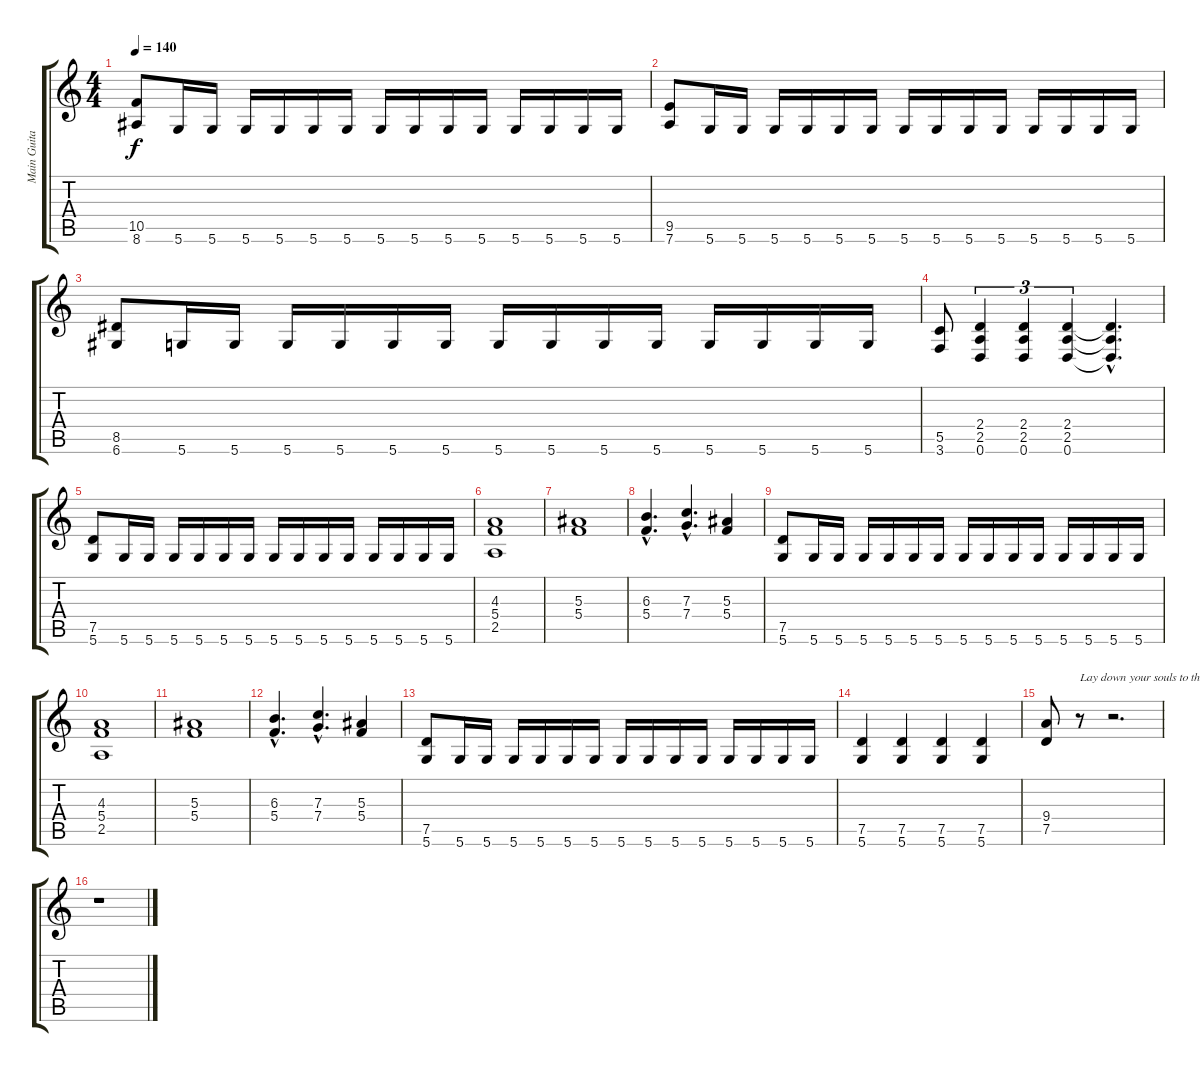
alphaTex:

\track ("Main Guitar" "Main Guita") {instrument distortionguitar}
\staff {score tabs}
\tuning (D4 A3 F3 C3 G2 D2) {hide}
\ts (4 4)
\tempo 140
\clef g2
\ks c
(10.5 8.6).8{dy f} 5.6.16 5.6.16 5.6.16 5.6.16 5.6.16 5.6.16 5.6.16 5.6.16 5.6.16 5.6.16 5.6.16 5.6.16 5.6.16 5.6.16 |
(9.5 7.6).8 5.6.16 5.6.16 5.6.16 5.6.16 5.6.16 5.6.16 5.6.16 5.6.16 5.6.16 5.6.16 5.6.16 5.6.16 5.6.16 5.6.16 |
(8.5 6.6).8 5.6.16 5.6.16 5.6.16 5.6.16 5.6.16 5.6.16 5.6.16 5.6.16 5.6.16 5.6.16 5.6.16 5.6.16 5.6.16 5.6.16 |
(5.5 3.6).8 (2.4 2.5 0.6).4{tu (3 2)} (2.4 2.5 0.6).4{tu (3 2)} (2.4 2.5 0.6).4{tu (3 2)} (2.4{hac t} 2.5{hac t} 0.6{hac t}).4{d} |
(7.5 5.6).8 5.6.16 5.6.16 5.6.16 5.6.16 5.6.16 5.6.16 5.6.16 5.6.16 5.6.16 5.6.16 5.6.16 5.6.16 5.6.16 5.6.16 |
(4.3 5.4 2.5).1 |
(5.3 5.4).1 |
(6.3{hac} 5.4{hac}).4{d} (7.3{hac} 7.4{hac}).4{d} (5.3 5.4).4 |
(7.5 5.6).8 5.6.16 5.6.16 5.6.16 5.6.16 5.6.16 5.6.16 5.6.16 5.6.16 5.6.16 5.6.16 5.6.16 5.6.16 5.6.16 5.6.16 |
(4.3 5.4 2.5).1 |
(5.3 5.4).1 |
(6.3{hac} 5.4{hac}).4{d} (7.3{hac} 7.4{hac}).4{d} (5.3 5.4).4 |
(7.5 5.6).8 5.6.16 5.6.16 5.6.16 5.6.16 5.6.16 5.6.16 5.6.16 5.6.16 5.6.16 5.6.16 5.6.16 5.6.16 5.6.16 5.6.16 |
(7.5 5.6).4 (7.5 5.6).4 (7.5 5.6).4 (7.5 5.6).4 |
(9.4 7.5).8 r.8{txt "Lay down your souls to the gods rock'n roll"} r.2{d} |
r.1
